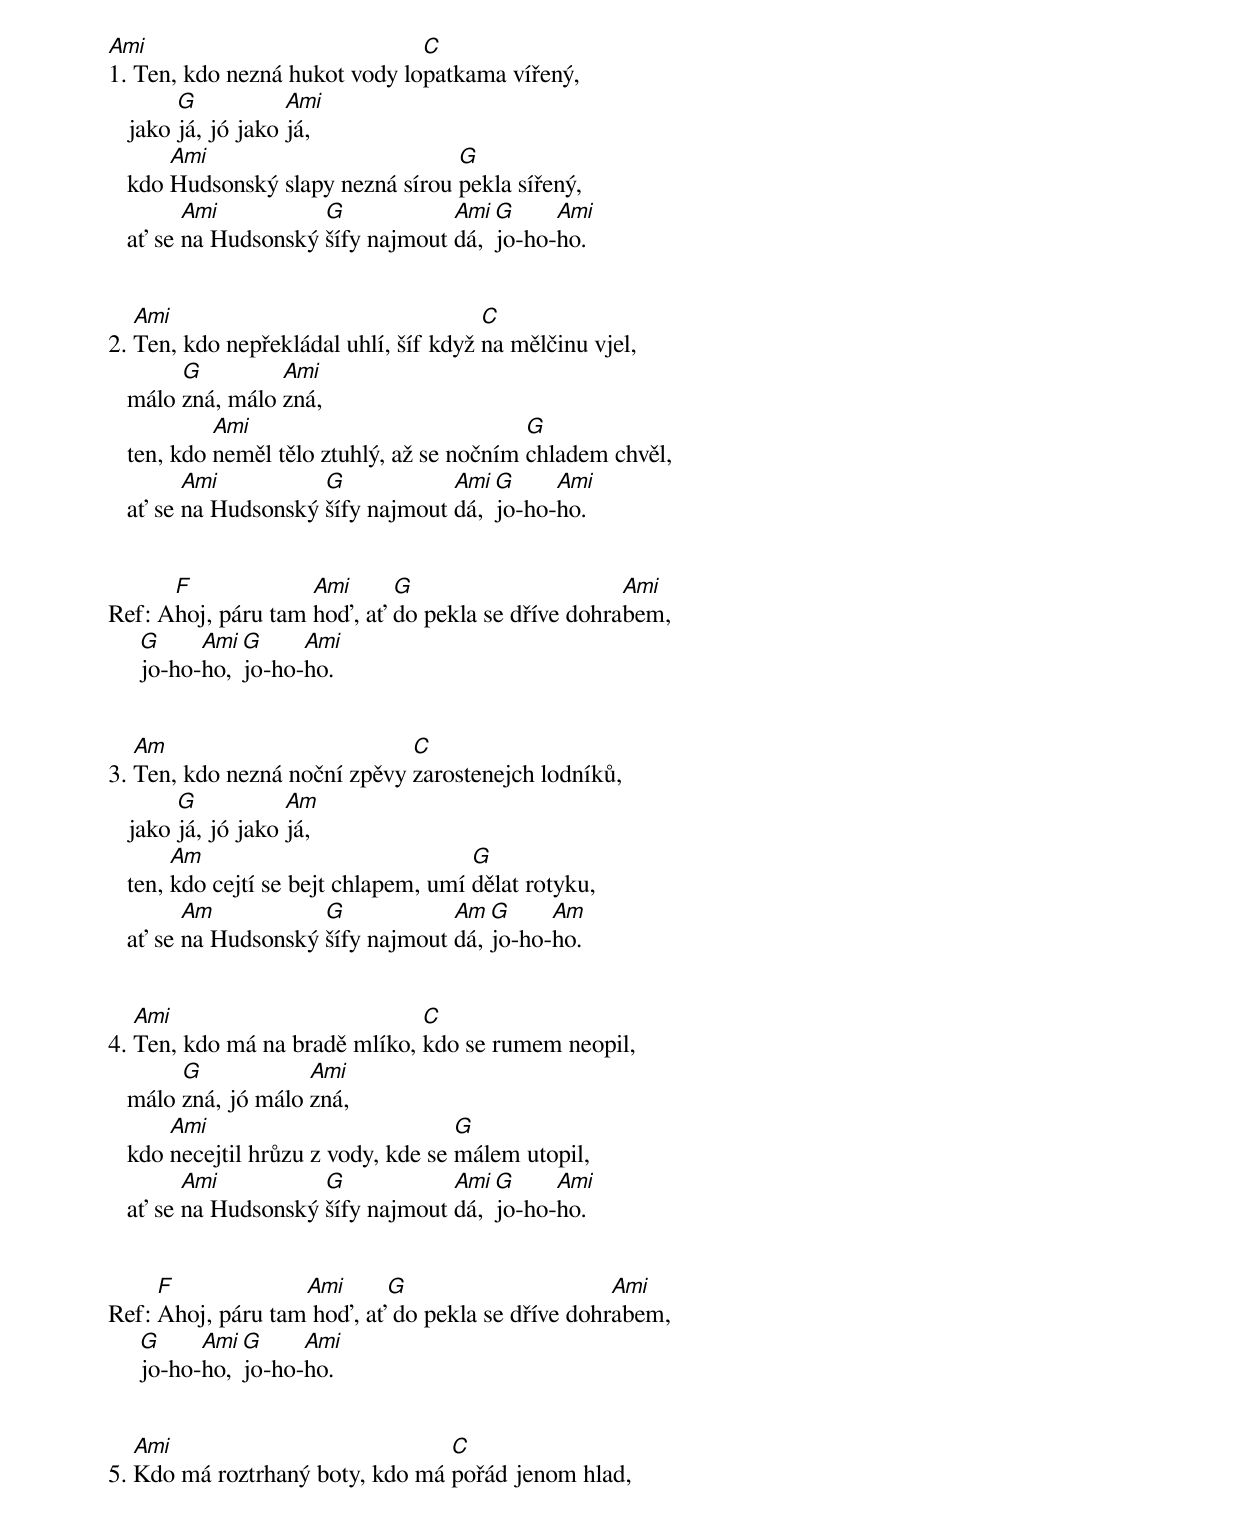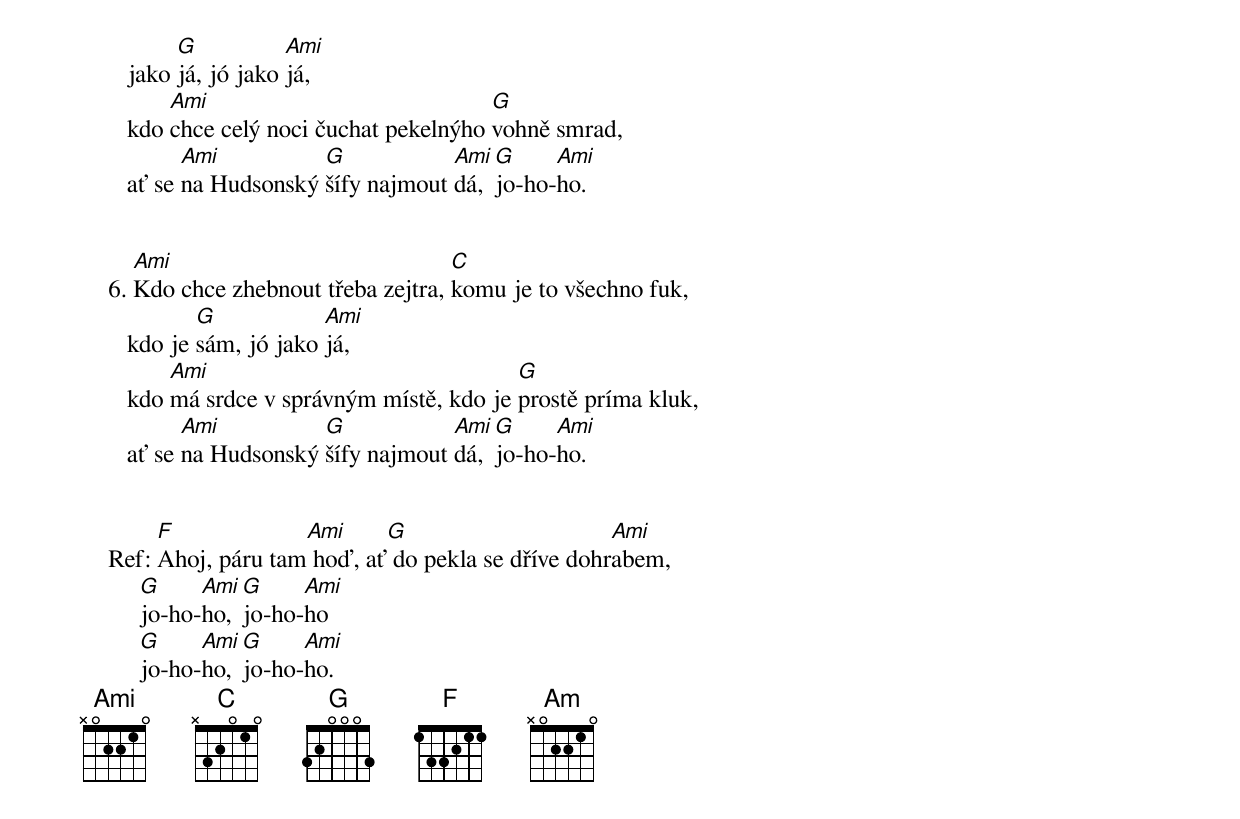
    Ami                            C
    1. Ten, kdo nezná hukot vody lopatkama vířený,
            G           Ami
       jako já, jó jako já,
           Ami                         G
       kdo Hudsonský slapy nezná sírou pekla sířený,
             Ami          G            Ami G     Ami
       ať se na Hudsonský šífy najmout dá, jo-ho-ho.


       Ami                                 C
    2. Ten, kdo nepřekládal uhlí, šíf když na mělčinu vjel,
            G         Ami
       málo zná, málo zná,
                Ami                             G
       ten, kdo neměl tělo ztuhlý, až se nočním chladem chvěl,
             Ami          G            Ami G     Ami
       ať se na Hudsonský šífy najmout dá, jo-ho-ho.


          F             Ami     G                      Ami
    Ref: Ahoj, páru tam hoď, ať do pekla se dříve dohrabem,
         G     Ami G     Ami
         jo-ho-ho, jo-ho-ho.


       Am                         C
    3. Ten, kdo nezná noční zpěvy zarostenejch lodníků,
            G           Am
       jako já, jó jako já,
            Am                             G
       ten, kdo cejtí se bejt chlapem, umí dělat rotyku,
             Am           G            Am  G     Am
       ať se na Hudsonský šífy najmout dá, jo-ho-ho.


       Ami                         C
    4. Ten, kdo má na bradě mlíko, kdo se rumem neopil,
            G            Ami
       málo zná, jó málo zná,
           Ami                           G
       kdo necejtil hrůzu z vody, kde se málem utopil,
             Ami          G            Ami G     Ami
       ať se na Hudsonský šífy najmout dá, jo-ho-ho.


         F             Ami     G                      Ami
    Ref: Ahoj, páru tam hoď, ať do pekla se dříve dohrabem,
         G     Ami G     Ami
         jo-ho-ho, jo-ho-ho.


       Ami                           C
    5. Kdo má roztrhaný boty, kdo má pořád jenom hlad,
            G           Ami
       jako já, jó jako já,
           Ami                             G
       kdo chce celý noci čuchat pekelnýho vohně smrad,
             Ami          G            Ami G     Ami
       ať se na Hudsonský šífy najmout dá, jo-ho-ho.


       Ami                             C
    6. Kdo chce zhebnout třeba zejtra, komu je to všechno fuk,
              G            Ami
       kdo je sám, jó jako já,
           Ami                               G
       kdo má srdce v správným místě, kdo je prostě príma kluk,
             Ami          G            Ami G     Ami
       ať se na Hudsonský šífy najmout dá, jo-ho-ho.


         F             Ami     G                      Ami
    Ref: Ahoj, páru tam hoď, ať do pekla se dříve dohrabem,
         G     Ami G     Ami
         jo-ho-ho, jo-ho-ho
         G     Ami G     Ami
         jo-ho-ho, jo-ho-ho.
